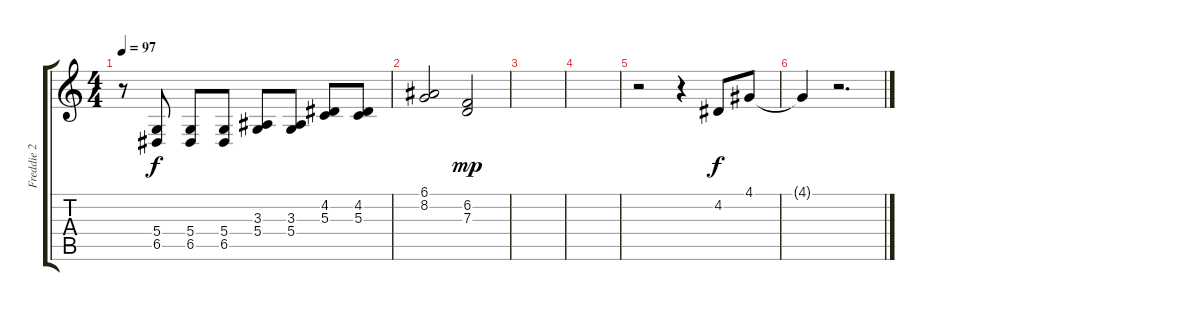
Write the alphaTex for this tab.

\track ("Freddie 2" "Freddie 2") {instrument clarinet}
\staff {score tabs}
\tuning (E4 B3 G3 D3 A2 E2) {hide}
\ts (4 4)
\tempo 97
\clef g2
\ks c
r.8{dy f} (5.4 6.5).8 (5.4 6.5).8 (5.4 6.5).8 (3.3 5.4).8 (3.3 5.4).8 (4.2 5.3).8 (4.2 5.3).8 |
(6.1 8.2).2 (6.2 7.3).2{dy mp} |
|
|
r.2 r.4 4.2.8{dy f} 4.1.8 |
4.1{t}.4 r.2{d}
